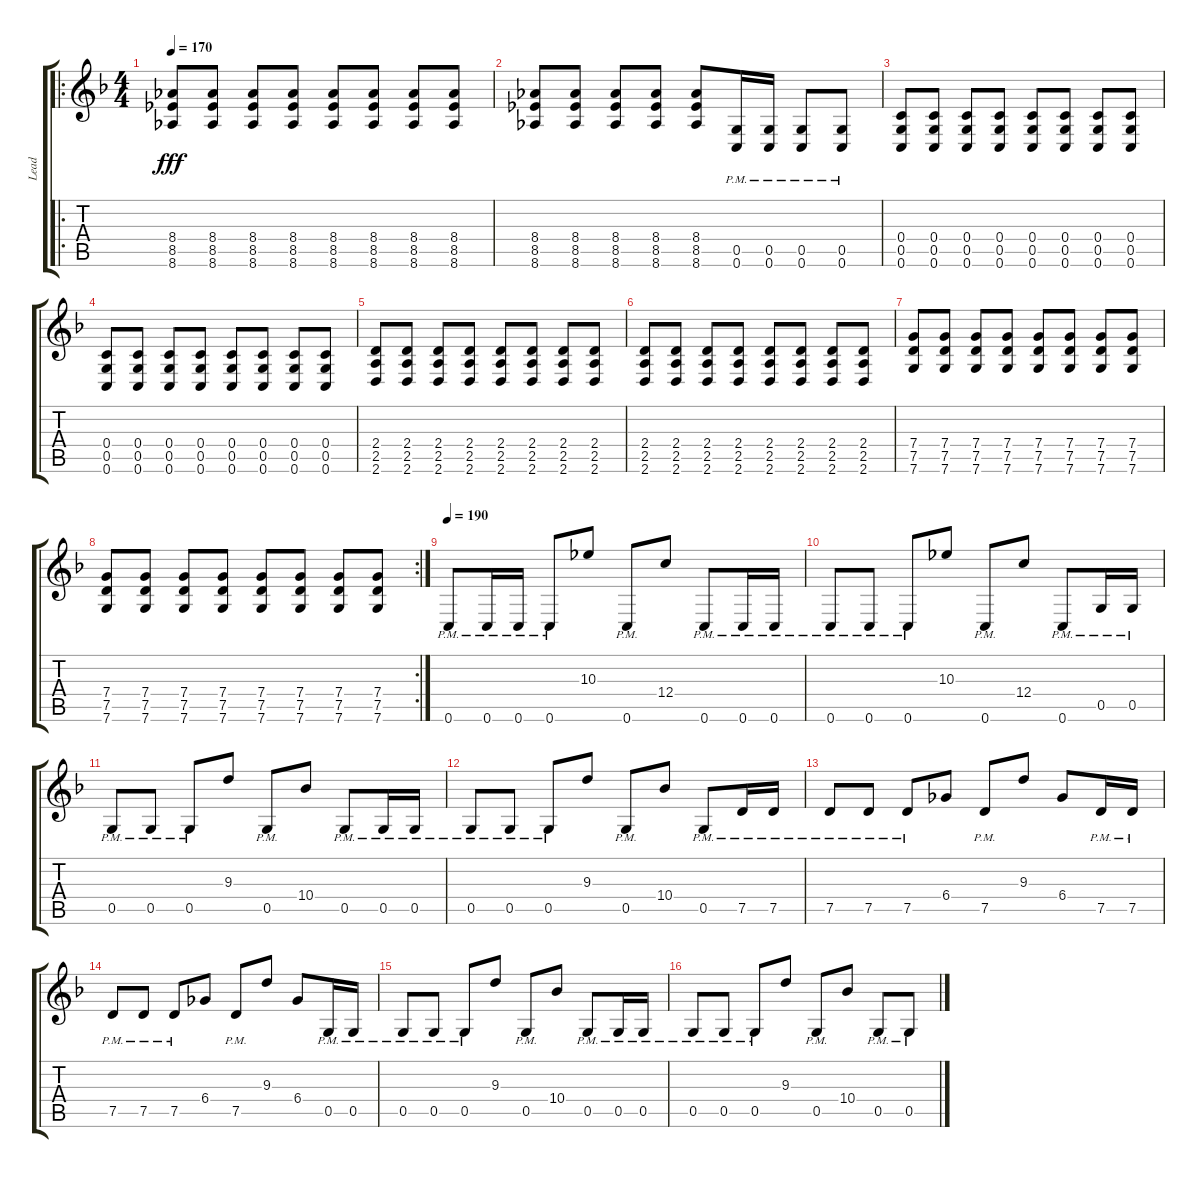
\track ("Lead" "Lead") {instrument distortionguitar}
\staff {score tabs}
\tuning (D4 A3 F3 C3 G2 C2) {hide}
\ro
\ts (4 4)
\tempo 170
\clef g2
\ks f
(8.4 8.5 8.6).8{dy fff} (8.4 8.5 8.6).8 (8.4 8.5 8.6).8 (8.4 8.5 8.6).8 (8.4 8.5 8.6).8 (8.4 8.5 8.6).8 (8.4 8.5 8.6).8 (8.4 8.5 8.6).8 |
(8.4 8.5 8.6).8 (8.4 8.5 8.6).8 (8.4 8.5 8.6).8 (8.4 8.5 8.6).8 (8.4 8.5 8.6).8 (0.5{pm} 0.6{pm}).16 (0.5{pm} 0.6{pm}).16 (0.5{pm} 0.6{pm}).8 (0.5{pm} 0.6{pm}).8 |
(0.4 0.5 0.6).8 (0.4 0.5 0.6).8 (0.4 0.5 0.6).8 (0.4 0.5 0.6).8 (0.4 0.5 0.6).8 (0.4 0.5 0.6).8 (0.4 0.5 0.6).8 (0.4 0.5 0.6).8 |
(0.4 0.5 0.6).8 (0.4 0.5 0.6).8 (0.4 0.5 0.6).8 (0.4 0.5 0.6).8 (0.4 0.5 0.6).8 (0.4 0.5 0.6).8 (0.4 0.5 0.6).8 (0.4 0.5 0.6).8 |
(2.4 2.5 2.6).8 (2.4 2.5 2.6).8 (2.4 2.5 2.6).8 (2.4 2.5 2.6).8 (2.4 2.5 2.6).8 (2.4 2.5 2.6).8 (2.4 2.5 2.6).8 (2.4 2.5 2.6).8 |
(2.4 2.5 2.6).8 (2.4 2.5 2.6).8 (2.4 2.5 2.6).8 (2.4 2.5 2.6).8 (2.4 2.5 2.6).8 (2.4 2.5 2.6).8 (2.4 2.5 2.6).8 (2.4 2.5 2.6).8 |
(7.4 7.5 7.6).8 (7.4 7.5 7.6).8 (7.4 7.5 7.6).8 (7.4 7.5 7.6).8 (7.4 7.5 7.6).8 (7.4 7.5 7.6).8 (7.4 7.5 7.6).8 (7.4 7.5 7.6).8 |
\rc 2
(7.4 7.5 7.6).8 (7.4 7.5 7.6).8 (7.4 7.5 7.6).8 (7.4 7.5 7.6).8 (7.4 7.5 7.6).8 (7.4 7.5 7.6).8 (7.4 7.5 7.6).8 (7.4 7.5 7.6).8 |
\tempo 190
0.6{pm}.8 0.6{pm}.16 0.6{pm}.16 0.6{pm}.8 10.3.8 0.6{pm}.8 12.4.8 0.6{pm}.8 0.6{pm}.16 0.6{pm}.16 |
0.6{pm}.8 0.6{pm}.8 0.6{pm}.8 10.3.8 0.6{pm}.8 12.4.8 0.6{pm}.8 0.5{pm}.16 0.5{pm}.16 |
0.5{pm}.8 0.5{pm}.8 0.5{pm}.8 9.3.8 0.5{pm}.8 10.4.8 0.5{pm}.8 0.5{pm}.16 0.5{pm}.16 |
0.5{pm}.8 0.5{pm}.8 0.5{pm}.8 9.3.8 0.5{pm}.8 10.4.8 0.5{pm}.8 7.5{pm}.16 7.5{pm}.16 |
7.5{pm}.8 7.5{pm}.8 7.5{pm}.8 6.4.8 7.5{pm}.8 9.3.8 6.4.8 7.5{pm}.16 7.5{pm}.16 |
7.5{pm}.8 7.5{pm}.8 7.5{pm}.8 6.4.8 7.5{pm}.8 9.3.8 6.4.8 0.5{pm}.16 0.5{pm}.16 |
0.5{pm}.8 0.5{pm}.8 0.5{pm}.8 9.3.8 0.5{pm}.8 10.4.8 0.5{pm}.8 0.5{pm}.16 0.5{pm}.16 |
0.5{pm}.8 0.5{pm}.8 0.5{pm}.8 9.3.8 0.5{pm}.8 10.4.8 0.5{pm}.8 0.5{pm}.8
